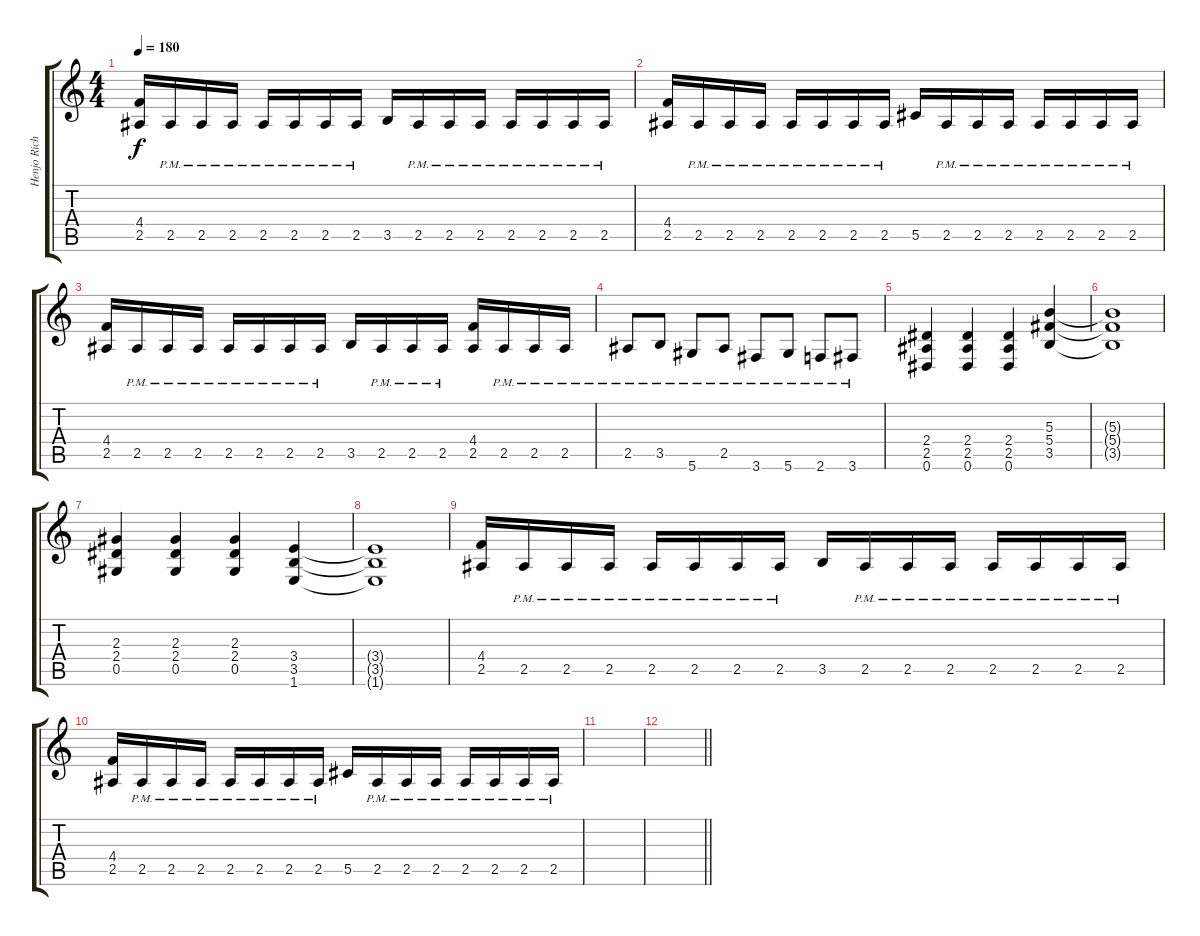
\track ("Henjo Richter Lead 2" "Henjo Rich") {instrument distortionguitar}
\staff {score tabs}
\tuning (Eb4 Bb3 Gb3 Db3 Ab2 Eb2) {hide}
\ts (4 4)
\tempo 180
\clef g2
\ks c
(4.4 2.5).16{dy f} 2.5{pm}.16 2.5{pm}.16 2.5{pm}.16 2.5{pm}.16 2.5{pm}.16 2.5{pm}.16 2.5{pm}.16 3.5.16 2.5{pm}.16 2.5{pm}.16 2.5{pm}.16 2.5{pm}.16 2.5{pm}.16 2.5{pm}.16 2.5{pm}.16 |
(4.4 2.5).16 2.5{pm}.16 2.5{pm}.16 2.5{pm}.16 2.5{pm}.16 2.5{pm}.16 2.5{pm}.16 2.5{pm}.16 5.5.16 2.5{pm}.16 2.5{pm}.16 2.5{pm}.16 2.5{pm}.16 2.5{pm}.16 2.5{pm}.16 2.5{pm}.16 |
(4.4 2.5).16 2.5{pm}.16 2.5{pm}.16 2.5{pm}.16 2.5{pm}.16 2.5{pm}.16 2.5{pm}.16 2.5{pm}.16 3.5.16 2.5{pm}.16 2.5{pm}.16 2.5{pm}.16 (4.4 2.5).16 2.5{pm}.16 2.5{pm}.16 2.5{pm}.16 |
2.5{pm}.8 3.5{pm}.8 5.6{pm}.8 2.5{pm}.8 3.6{pm}.8 5.6{pm}.8 2.6{pm}.8 3.6{pm}.8 |
(2.4 2.5 0.6).4 (2.4 2.5 0.6).4 (2.4 2.5 0.6).4 (5.3 5.4 3.5).4 |
(5.3{t} 5.4{t} 3.5{t}).1 |
(2.3 2.4 0.5).4 (2.3 2.4 0.5).4 (2.3 2.4 0.5).4 (3.4 3.5 1.6).4 |
(3.4{t} 3.5{t} 1.6{t}).1 |
(4.4 2.5).16 2.5{pm}.16 2.5{pm}.16 2.5{pm}.16 2.5{pm}.16 2.5{pm}.16 2.5{pm}.16 2.5{pm}.16 3.5.16 2.5{pm}.16 2.5{pm}.16 2.5{pm}.16 2.5{pm}.16 2.5{pm}.16 2.5{pm}.16 2.5{pm}.16 |
(4.4 2.5).16 2.5{pm}.16 2.5{pm}.16 2.5{pm}.16 2.5{pm}.16 2.5{pm}.16 2.5{pm}.16 2.5{pm}.16 5.5.16 2.5{pm}.16 2.5{pm}.16 2.5{pm}.16 2.5{pm}.16 2.5{pm}.16 2.5{pm}.16 2.5{pm}.16 |
|
\barLineRight lightlight
